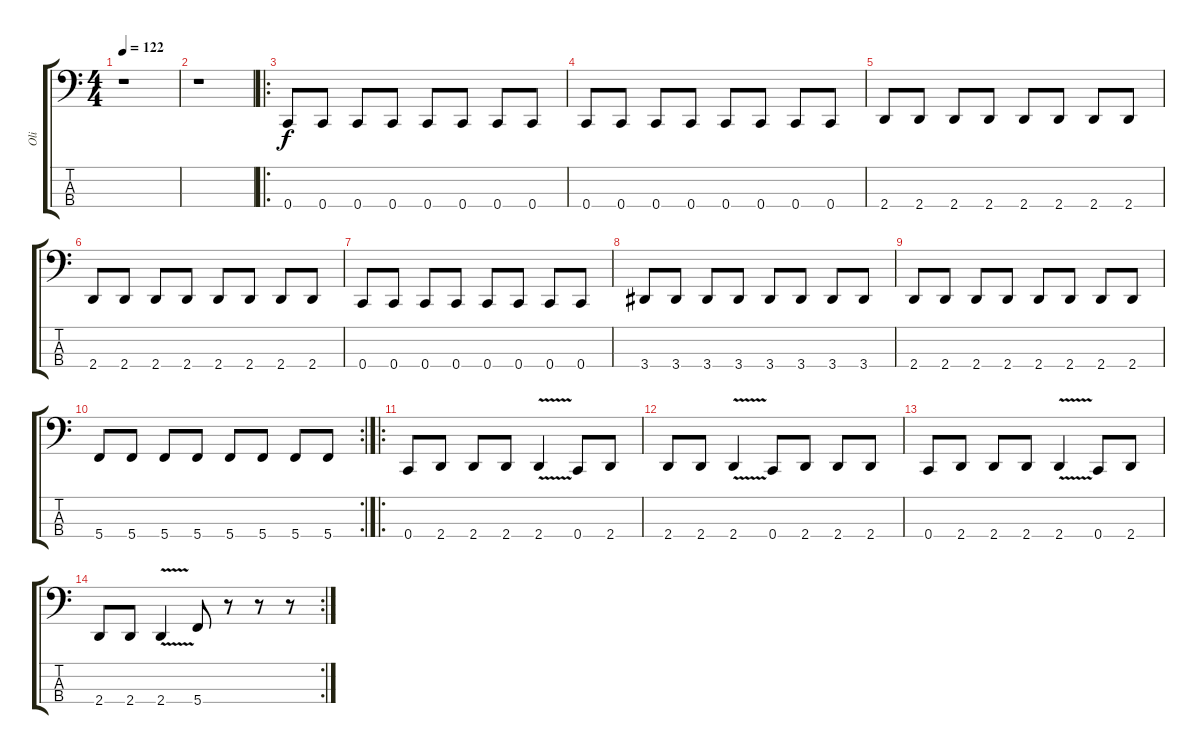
\track ("Oli" "Oli") {instrument electricbassfinger}
\staff {score tabs}
\tuning (F2 C2 G1 C1) {hide}
\ts (4 4)
\tempo 122
\clef f4
\ks c
r.1{dy f} |
r.1 |
\ro
0.4.8 0.4.8 0.4.8 0.4.8 0.4.8 0.4.8 0.4.8 0.4.8 |
0.4.8 0.4.8 0.4.8 0.4.8 0.4.8 0.4.8 0.4.8 0.4.8 |
2.4.8 2.4.8 2.4.8 2.4.8 2.4.8 2.4.8 2.4.8 2.4.8 |
2.4.8 2.4.8 2.4.8 2.4.8 2.4.8 2.4.8 2.4.8 2.4.8 |
0.4.8 0.4.8 0.4.8 0.4.8 0.4.8 0.4.8 0.4.8 0.4.8 |
3.4.8 3.4.8 3.4.8 3.4.8 3.4.8 3.4.8 3.4.8 3.4.8 |
2.4.8 2.4.8 2.4.8 2.4.8 2.4.8 2.4.8 2.4.8 2.4.8 |
\rc 2
5.4.8 5.4.8 5.4.8 5.4.8 5.4.8 5.4.8 5.4.8 5.4.8 |
\ro
0.4.8 2.4.8 2.4.8 2.4.8 2.4{v}.4 0.4.8 2.4.8 |
2.4.8 2.4.8 2.4{v}.4 0.4.8 2.4.8 2.4.8 2.4.8 |
0.4.8 2.4.8 2.4.8 2.4.8 2.4{v}.4 0.4.8 2.4.8 |
\rc 2
2.4.8 2.4.8 2.4{v}.4 5.4.8 r.8 r.8 r.8
